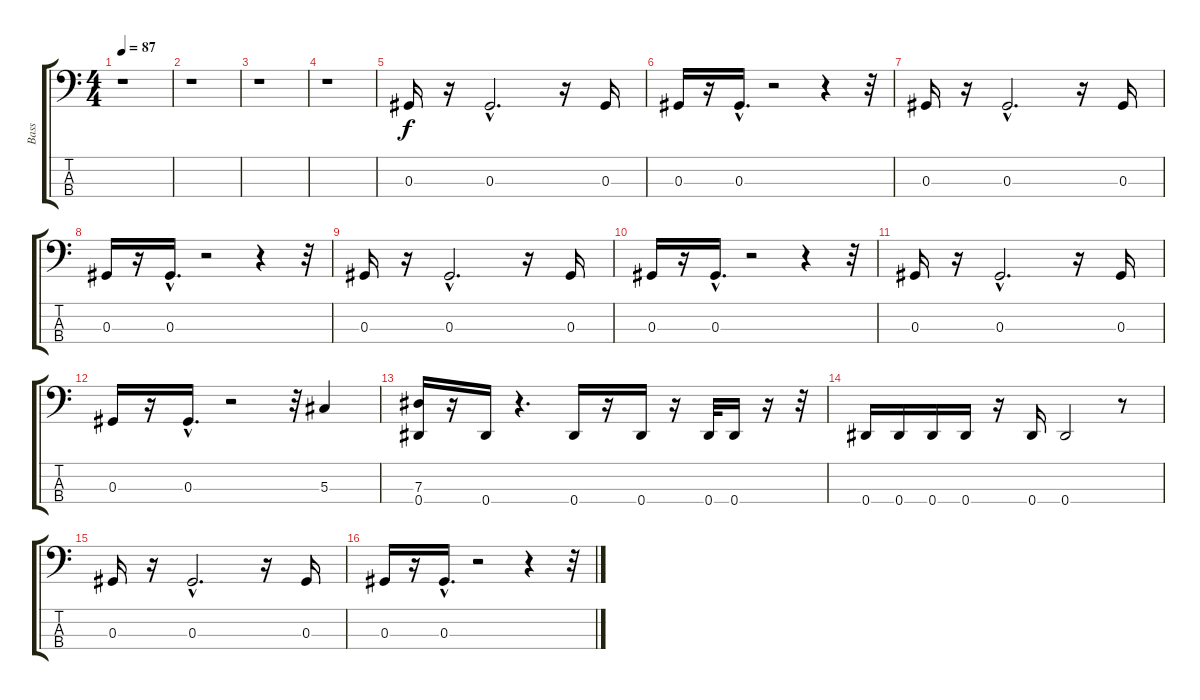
\track ("Bass" "Bass") {instrument electricbassfinger}
\staff {score tabs}
\tuning (Gb2 Db2 Ab1 Eb1) {hide}
\ts (4 4)
\tempo 87
\clef f4
\ks c
r.1{dy f instrument electricbassfinger} |
r.1 |
r.1 |
r.1 |
0.3.16 r.16 0.3{hac}.2{d} r.16 0.3.16 |
0.3.16 r.16 0.3{hac}.16{d} r.2 r.4 r.32 |
0.3.16 r.16 0.3{hac}.2{d} r.16 0.3.16 |
0.3.16 r.16 0.3{hac}.16{d} r.2 r.4 r.32 |
0.3.16 r.16 0.3{hac}.2{d} r.16 0.3.16 |
0.3.16 r.16 0.3{hac}.16{d} r.2 r.4 r.32 |
0.3.16 r.16 0.3{hac}.2{d} r.16 0.3.16 |
0.3.16 r.16 0.3{hac}.16{d} r.2 r.32 5.3.4 |
(7.3 0.4).16 r.16 0.4.16 r.4{d} 0.4.16 r.16 0.4.16 r.16 0.4.32 0.4.16 r.16 r.32 |
0.4.16 0.4.16 0.4.16 0.4.16 r.16 0.4.16 0.4.2 r.8 |
0.3.16 r.16 0.3{hac}.2{d} r.16 0.3.16 |
0.3.16 r.16 0.3{hac}.16{d} r.2 r.4 r.32
